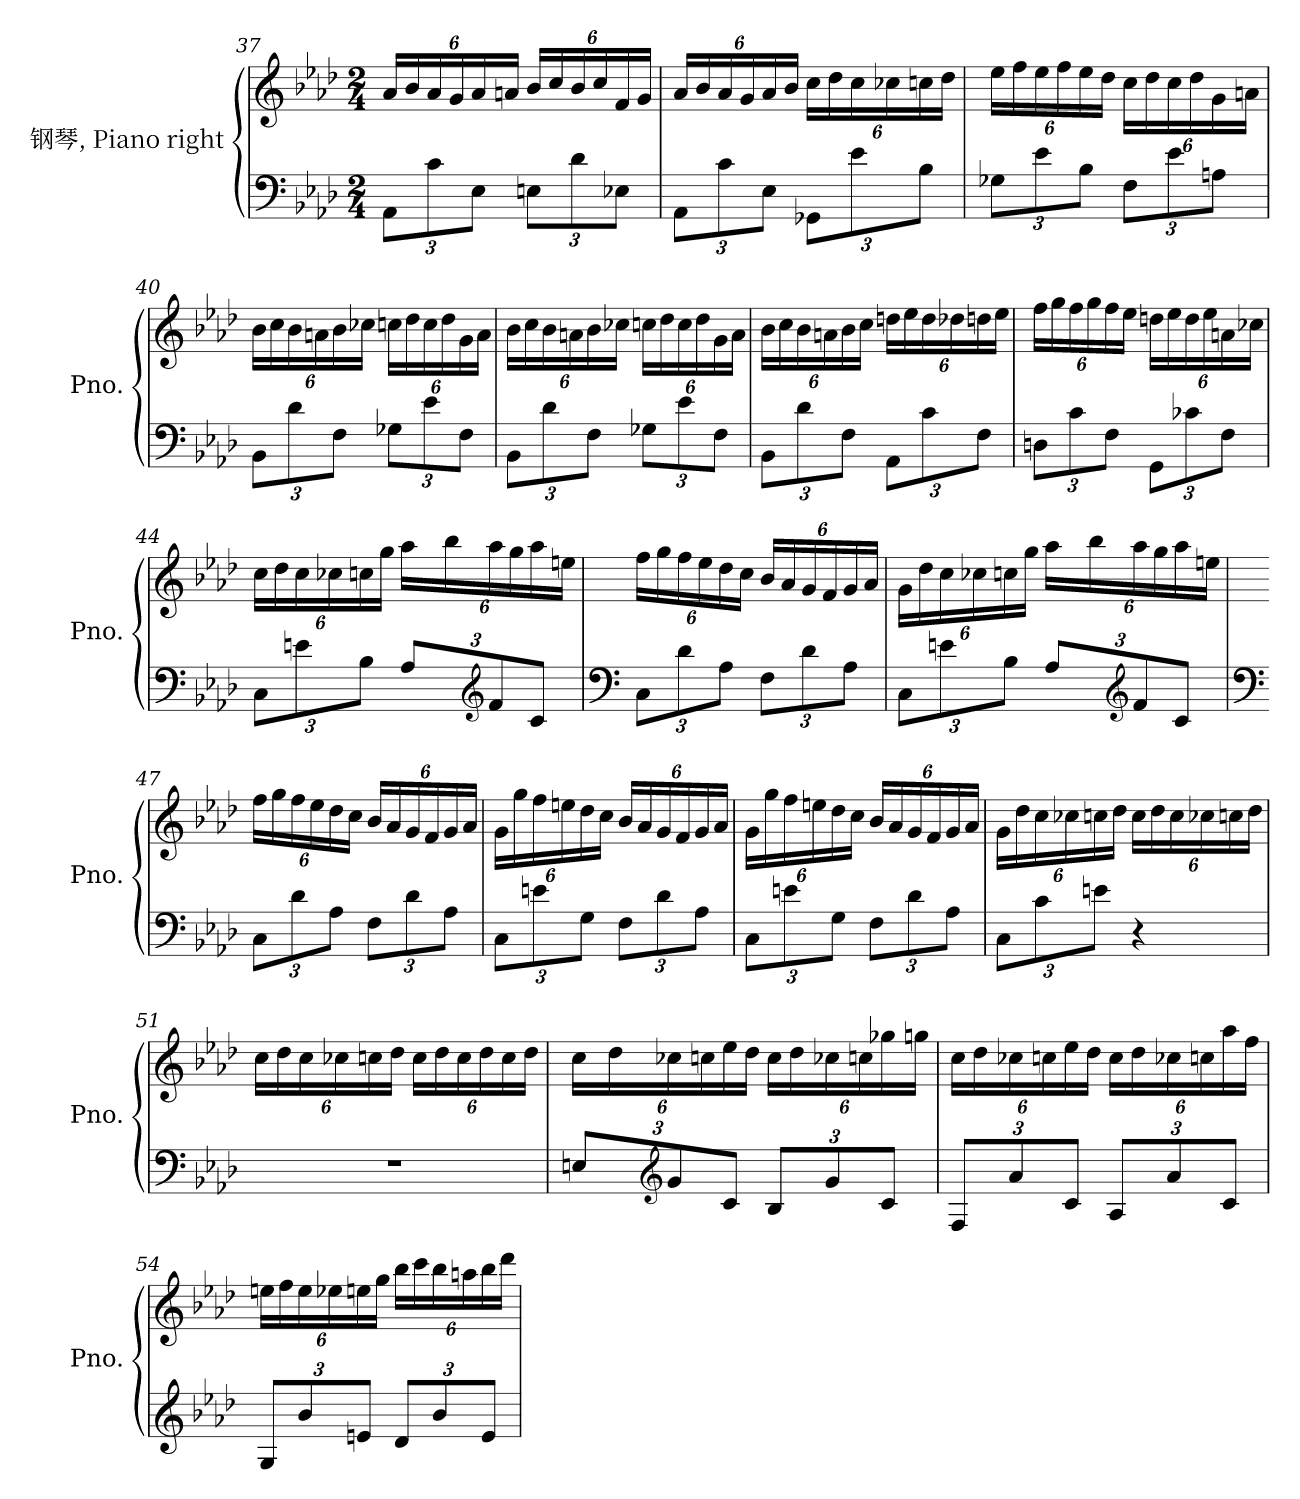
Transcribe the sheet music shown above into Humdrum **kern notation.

**kern	**kern
*part1	*part1
*staff2	*staff1
*I"钢琴, Piano right	*
*I'Pno.	*
*clefF4	*clefG2
*k[b-e-a-d-]	*k[b-e-a-d-]
*M2/4	*M2/4
*MM107	*MM107
*Xbrackettup	*Xbrackettup
=37	=37
12AA-\L	24a-/LL
.	24b-/
12c\	24a-/
.	24g/
12E-\J	24a-/
*	*MM101
.	24an/JJ
*	*MM103
12En\L	24b-/LL
.	24cc/
12d-\	24b-/
.	24cc/
12E-X\J	24f/
*	*MM102
.	24g/JJ
=38	=38
*	*MM107
12AA-\L	24a-/LL
.	24b-/
12c\	24a-/
.	24g/
12E-\J	24a-/
*	*MM101
.	24b-/JJ
*	*MM103
12GG-X\L	24cc\LL
.	24dd-\
12e-\	24cc\
.	24cc-X\
12B-\J	24ccn\
*	*MM102
.	24dd-\JJ
!!LO:LB:g=z
=39	=39
*	*MM107
12G-X\L	24ee-\LL
.	24ff\
12e-\	24ee-\
.	24ff\
12B-\J	24ee-\
*	*MM101
.	24dd-\JJ
*	*MM103
12F\L	24cc\LL
.	24dd-\
12e-\	24cc\
.	24dd-\
*	*MM101
12An\J	24g\
*	*MM102
.	24an\JJ
=40	=40
*	*MM107
12BB-\L	24b-\LL
.	24cc\
12d-\	24b-\
.	24an\
12F\J	24b-\
*	*MM101
.	24cc-X\JJ
*	*MM103
12G-X\L	24ccn\LL
.	24dd-\
12e-\	24cc\
.	24dd-\
12F\J	24g\
*	*MM102
.	24a\JJ
=41	=41
*	*MM107
12BB-\L	24b-\LL
.	24cc\
12d-\	24b-\
.	24an\
12F\J	24b-\
*	*MM101
.	24cc-X\JJ
*	*MM103
12G-X\L	24ccn\LL
.	24dd-\
12e-\	24cc\
.	24dd-\
12F\J	24g\
*	*MM102
.	24a\JJ
!!LO:LB:g=z
=42	=42
*	*MM107
12BB-\L	24b-\LL
.	24cc\
12d-\	24b-\
.	24an\
12F\J	24b-\
*	*MM101
.	24cc\JJ
*	*MM106
12AA-\L	24ddn\LL
.	24ee-\
12c\	24dd\
.	24dd-X\
12F\J	24ddn\
*	*MM102
.	24ee-\JJ
=43	=43
*	*MM107
12Dn\L	24ff\LL
.	24gg\
12c\	24ff\
.	24gg\
12F\J	24ff\
*	*MM101
.	24ee-\JJ
*	*MM103
12GG\L	24ddn\LL
.	24ee-\
12c-X\	24dd\
.	24ee-\
12F\J	24an\
*	*MM102
.	24cc-X\JJ
=44	=44
*	*MM107
12C\L	24cc\LL
.	24dd-\
12en\	24cc\
.	24cc-X\
12B-\J	24ccn\
*	*MM86
.	24gg\JJ
*	*MM108
12A-/L	24aa-\LL
*	*MM107
.	24bb-\
*clefG2	*
12f/	24aa-\
.	24gg\
12c/J	24aa-\
*	*MM102
.	24een\JJ
!!LO:LB:g=z
=45	=45
*clefF4	*
*	*MM106
12C\L	24ff\LL
.	24gg\
12d-\	24ff\
.	24ee-\
12A-\J	24dd-\
*	*MM101
.	24cc\JJ
*	*MM107
12F\L	24b-/LL
.	24a-/
12d-\	24g/
.	24f/
12A-\J	24g/
*	*MM102
.	24a-/JJ
=46	=46
*	*MM107
12C\L	24g\LL
.	24dd-\
12en\	24cc\
.	24cc-X\
12B-\J	24ccn\
*	*MM81
.	24gg\JJ
*	*MM103
12A-/L	24aa-\LL
.	24bb-\
*clefG2	*
12f/	24aa-\
.	24gg\
12c/J	24aa-\
*	*MM102
.	24een\JJ
=47	=47
*clefF4	*
*	*MM106
12C\L	24ff\LL
.	24gg\
12d-\	24ff\
.	24ee-\
12A-\J	24dd-\
*	*MM101
.	24cc\JJ
*	*MM103
12F\L	24b-/LL
.	24a-/
12d-\	24g/
.	24f/
12A-\J	24g/
*	*MM102
.	24a-/JJ
!!LO:LB:g=z
=48	=48
*	*MM103
12C\L	24g\LL
.	24gg\
12en\	24ff\
.	24een\
12G\J	24dd-\
.	24cc\JJ
*	*MM105
12F\L	24b-/LL
*	*MM104
.	24a-/
*	*MM103
12d-\	24g/
.	24f/
12A-\J	24g/
*	*MM97
.	24a-/JJ
=49	=49
*	*MM84
12C\L	24g\LL
*	*MM101
.	24gg\
12en\	24ff\
.	24een\
12G\J	24dd-\
.	24cc\JJ
12F\L	24b-/LL
.	24a-/
12d-\	24g/
.	24f/
12A-\J	24g/
*	*MM99
.	24a-/JJ
=50	=50
*	*MM101
12C\L	24g\LL
.	24dd-\
12c\	24cc\
.	24cc-X\
12en\J	24ccn\
.	24dd-\JJ
*	*MM103
4r	24cc\LL
.	24dd-\
.	24cc\
.	24cc-X\
*	*MM101
.	24ccn\
*	*MM102
.	24dd-\JJ
!!LO:PB:g=z
=51	=51
*	*MM99
2r	24cc\LL
*	*MM98
.	24dd-\
*	*MM97
.	24cc\
.	24cc-X\
.	24ccn\
.	24dd-\JJ
.	24cc\LL
.	24dd-\
.	24cc\
*	*MM89
.	24dd-\
*	*MM82
.	24cc\
*	*MM76
.	24dd-\JJ
=52	=52
*	*MM96
12En/L	24cc\LL
.	24dd-\
*clefG2	*
12g/	24cc-X\
.	24ccn\
*	*MM105
12c/J	24ee-\
.	24dd-\JJ
12B-/L	24cc\LL
*	*MM102
.	24dd-\
12g/	24cc-X\
.	24ccn\
*	*MM104
12c/J	24gg-X\
*	*MM103
.	24ggn\JJ
=53	=53
*	*MM103
12F/L	24cc\LL
.	24dd-\
12a-/	24cc-X\
.	24ccn\
12c/J	24ee-\
*	*MM104
.	24dd-\JJ
*	*MM107
12A-/L	24cc\LL
.	24dd-\
12a-/	24cc-X\
.	24ccn\
12c/J	24aa-\
*	*MM102
.	24ff\JJ
!!LO:LB:g=z
=54	=54
*	*MM108
12G/L	24een\LL
.	24ff\
12b-/	24ee\
.	24ee-X\
12en/J	24een\
*	*MM102
.	24gg\JJ
*	*MM96
12d-/L	24bb-\LL
*	*MM109
.	24ccc\
12b-/	24bb-\
.	24aan\
12e/J	24bb-\
*	*MM101
.	24ddd-\JJ
=	=
*-	*-
